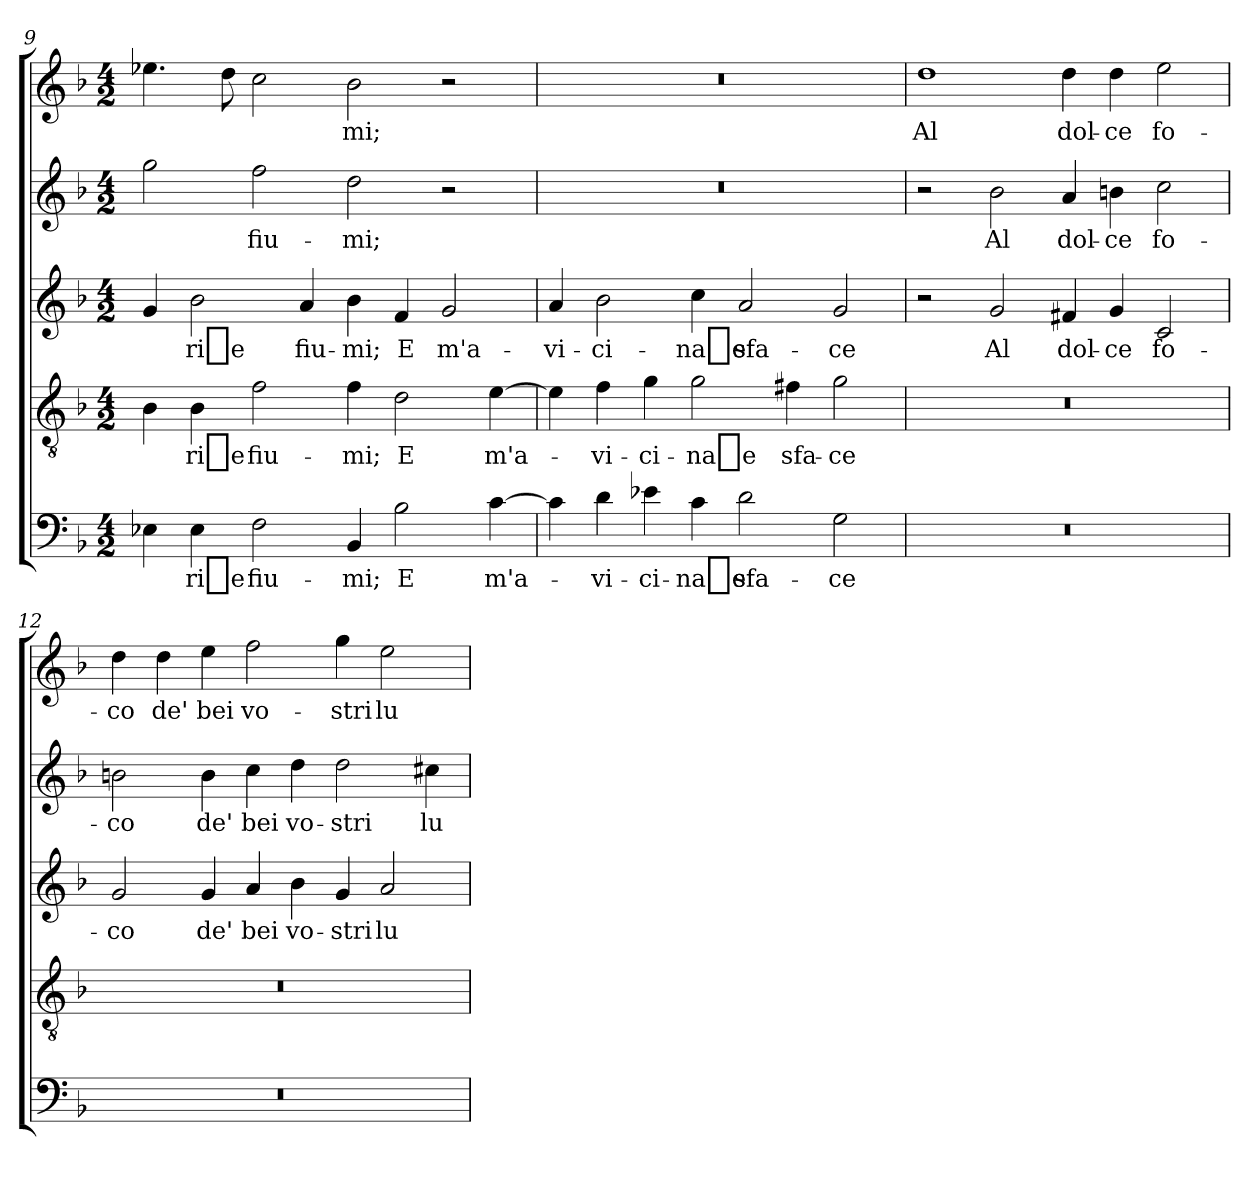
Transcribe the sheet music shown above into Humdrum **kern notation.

**kern	**text	**kern	**text	**kern	**text	**kern	**text	**kern	**text
*part5	*part5	*part4	*part4	*part3	*part3	*part2	*part2	*part1	*part1
*staff5	*staff5	*staff4	*staff4	*staff3	*staff3	*staff2	*staff2	*staff1	*staff1
*clefF4	*	*clefGv2	*	*clefG2	*	*clefG2	*	*clefG2	*
*k[b-]	*	*k[b-]	*	*k[b-]	*	*k[b-]	*	*k[b-]	*
*M4/2	*	*M4/2	*	*M4/2	*	*M4/2	*	*M4/2	*
=9	=9	=9	=9	=9	=9	=9	=9	=9	=9
4E-X	.	4B-	.	4g	.	2gg	.	4.ee-X	.
4E-	-ri_e	4B-	-ri_e	2b-	-ri_e	.	.	.	.
.	.	.	.	.	.	.	.	8dd	.
2F	fiu-	2f	fiu-	.	.	2ff	fiu-	2cc	.
.	.	.	.	4a	fiu-	.	.	.	.
4BB-	-mi;	4f	-mi;	4b-	-mi;	2dd	-mi;	2b-	-mi;
2B-	E	2d	E	4f	E	.	.	.	.
.	.	.	.	2g	m'a-	2r	.	2r	.
[4c	m'a-	[4e	m'a-	.	.	.	.	.	.
=10	=10	=10	=10	=10	=10	=10	=10	=10	=10
4c]	.	4e]	.	4a	-vi-	0r	.	0r	.
4d	-vi-	4f	-vi-	2b-	-ci-	.	.	.	.
4e-X	-ci-	4g	-ci-	.	.	.	.	.	.
4c	-na_e	2g	-na_e	4cc	-na_e	.	.	.	.
2d	sfa-	.	.	2a	sfa-	.	.	.	.
.	.	4f#X	sfa-	.	.	.	.	.	.
2G	-ce	2g	-ce	2g	-ce	.	.	.	.
=11	=11	=11	=11	=11	=11	=11	=11	=11	=11
0r	.	0r	.	2r	.	2r	.	1dd	Al
.	.	.	.	2g	Al	2b-	Al	.	.
.	.	.	.	4f#X	dol-	4a	dol-	4dd	dol-
.	.	.	.	4g	-ce	4bn	-ce	4dd	-ce
.	.	.	.	2c	fo-	2cc	fo-	2ee	fo-
=12	=12	=12	=12	=12	=12	=12	=12	=12	=12
0r	.	0r	.	2g	-co	2bn	-co	4dd	-co
.	.	.	.	.	.	.	.	4dd	de'
.	.	.	.	4g	de'	4b	de'	4ee	bei
.	.	.	.	4a	bei	4cc	bei	2ff	vo-
.	.	.	.	4b-	vo-	4dd	vo-	.	.
.	.	.	.	4g	-stri	2dd	-stri	4gg	-stri
.	.	.	.	2a	lu-	.	.	2ee	lu-
.	.	.	.	.	.	4cc#X	lu-	.	.
=	=	=	=	=	=	=	=	=	=
*-	*-	*-	*-	*-	*-	*-	*-	*-	*-
